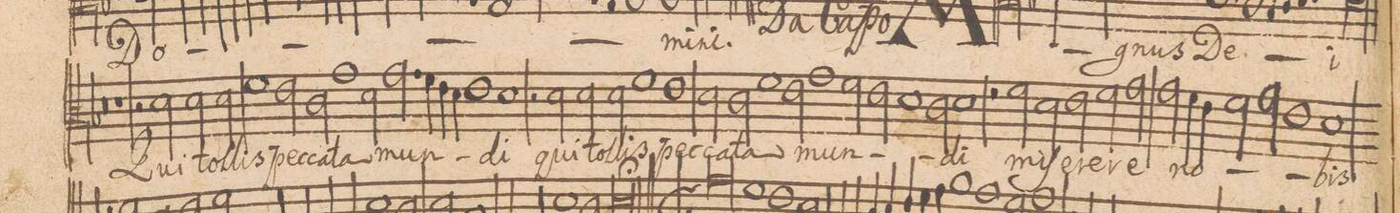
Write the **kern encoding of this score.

**kern	**text
*I"[ALTVS.] 1mo.	*
*clefC3	*
*k[b-]	*
*met(C|)	*
*M2/1	*
0r	.
=9-	=9-
1r	.
=10-	=10-
2r	.
*2\right	*
2d\	Qui
2d\	tol-
2d\	-lis
=11-	=11-
1f\	pec-
2e\	-ca-
2c\	.
=12-	=12-
1g\	-ta
2d\	mun-
2.g\	.
=13-	=13-
4f\	.
4e\	.
4d\	.
1e\	.
=14-	=14-
1d\	-di
2r	.
2d\	qui
=15-	=15-
2d\	tol-
2d\	-lis
1f\	pec-
=16-	=16-
1e\	.
2d\	-ca-
2c\	-ta
=17-	=17-
1f\	.
2e\	.
1g\	mun-
=18-	=18-
2f\	.
2e\	.
1d\	.
=19-	=19-
2c\	.
1d\	-di
=20-	=20-
2r	.
2f\	mi-
2d\	.
2e\	-ſe-
=21-	=21-
2f\	-re-
2g\	-re
2g\	no-
4f\	.
4e\	.
=22-	=22-
2f\	.
2g\	.
1e\	.
=23-	=23-
1d\	-bis
*-	*-
